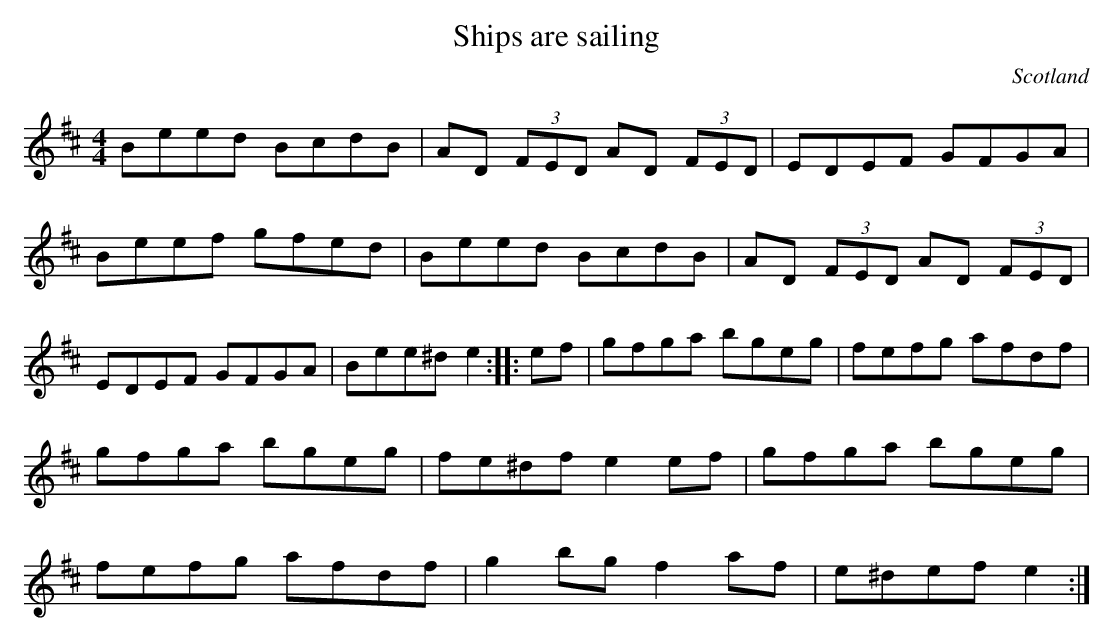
X:1
T:Ships are sailing
O:Scotland
M:4/4
K:EDor
Beed BcdB|AD (3FED AD (3FED|\
EDEF GFGA|Beef gfed|\
Beed BcdB|AD (3FED AD (3FED|\
EDEF GFGA|Bee^d e2 ::\
ef|\
gfga bgeg|fefg afdf|gfga bgeg|fe^df e2ef|\
gfga bgeg|fefg afdf|g2bg f2af|e^def e2 :|
